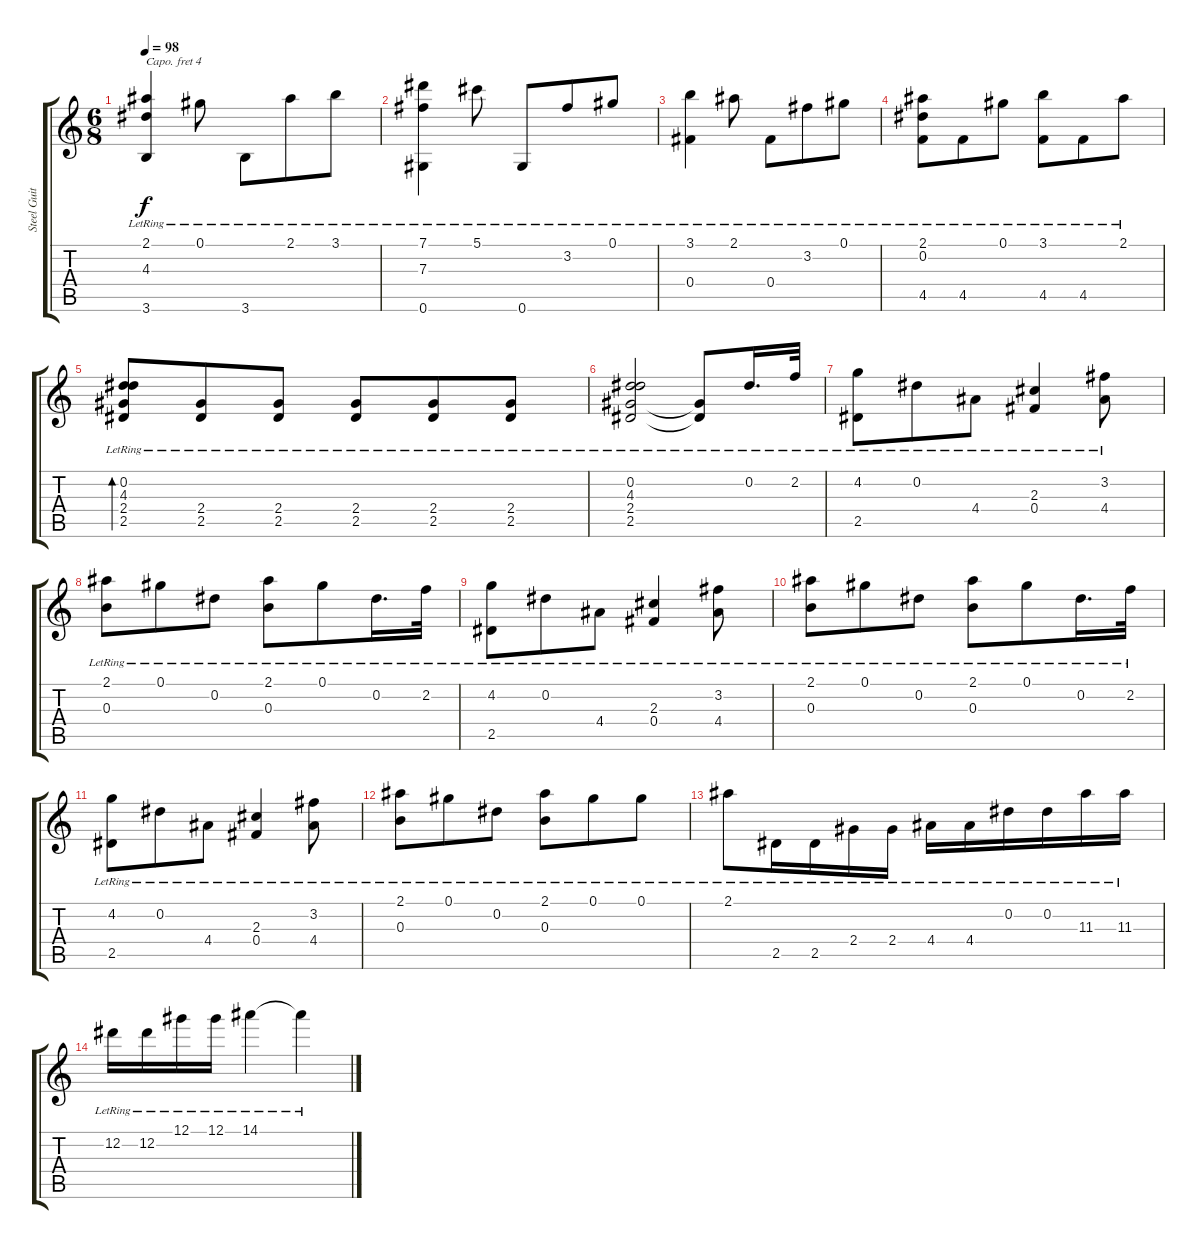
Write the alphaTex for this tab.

\track ("Steel Guitar" "Steel Guit") {instrument acousticguitarsteel}
\staff {score tabs}
\capo 4
\tuning (E4 B3 G3 D3 A2 E2) {hide}
\ts (6 8)
\tempo 98
\clef g2
\ks c
(2.1{lr} 4.3{lr} 3.6{lr}).4{dy f} 0.1{lr}.8 3.6{lr}.8 2.1{lr}.8 3.1{lr}.8 |
(7.1{lr} 7.3{lr} 0.6{lr}).4 5.1{lr}.8 0.6{lr}.8 3.2{lr}.8 0.1{lr}.8 |
(3.1{lr} 0.4{lr}).4 2.1{lr}.8 0.4{lr}.8 3.2{lr}.8 0.1{lr}.8 |
(2.1{lr} 0.2{lr} 4.5{lr}).8 4.5{lr}.8 0.1{lr}.8 (3.1{lr} 4.5{lr}).8 4.5{lr}.8 2.1{lr}.8 |
(0.2{lr} 4.3{lr} 2.4{lr} 2.5{lr}).8{bd 60} (2.4{lr} 2.5{lr}).8 (2.4{lr} 2.5{lr}).8 (2.4{lr} 2.5{lr}).8 (2.4{lr} 2.5{lr}).8 (2.4{lr} 2.5{lr}).8 |
(0.2{lr} 4.3{lr} 2.4{lr} 2.5{lr}).2 (2.4{lr t} 2.5{lr t}).8 0.2{lr}.16{d} 2.2{lr}.32 |
(4.2{lr} 2.5{lr}).8 0.2{lr}.8 4.4{lr}.8 (2.3{lr} 0.4{lr}).4 (3.2{lr} 4.4{lr}).8 |
(2.1{lr} 0.3{lr}).8 0.1{lr}.8 0.2{lr}.8 (2.1{lr} 0.3{lr}).8 0.1{lr}.8 0.2{lr}.16{d} 2.2{lr}.32 |
(4.2{lr} 2.5{lr}).8 0.2{lr}.8 4.4{lr}.8 (2.3{lr} 0.4{lr}).4 (3.2{lr} 4.4{lr}).8 |
(2.1{lr} 0.3{lr}).8 0.1{lr}.8 0.2{lr}.8 (2.1{lr} 0.3{lr}).8 0.1{lr}.8 0.2{lr}.16{d} 2.2{lr}.32 |
(4.2{lr} 2.5{lr}).8 0.2{lr}.8 4.4{lr}.8 (2.3{lr} 0.4{lr}).4 (3.2{lr} 4.4{lr}).8 |
(2.1{lr} 0.3{lr}).8 0.1{lr}.8 0.2{lr}.8 (2.1{lr} 0.3{lr}).8 0.1{lr}.8 0.1{lr}.8 |
2.1{lr}.8 2.5{lr}.16 2.5{lr}.16 2.4{lr}.16 2.4{lr}.16 4.4{lr}.16 4.4{lr}.16 0.2{lr}.16 0.2{lr}.16 11.3{lr}.16 11.3{lr}.16 |
12.2{lr}.16 12.2{lr}.16 12.1{lr}.16 12.1{lr}.16 14.1{lr}.4 14.1{lr t}.4
